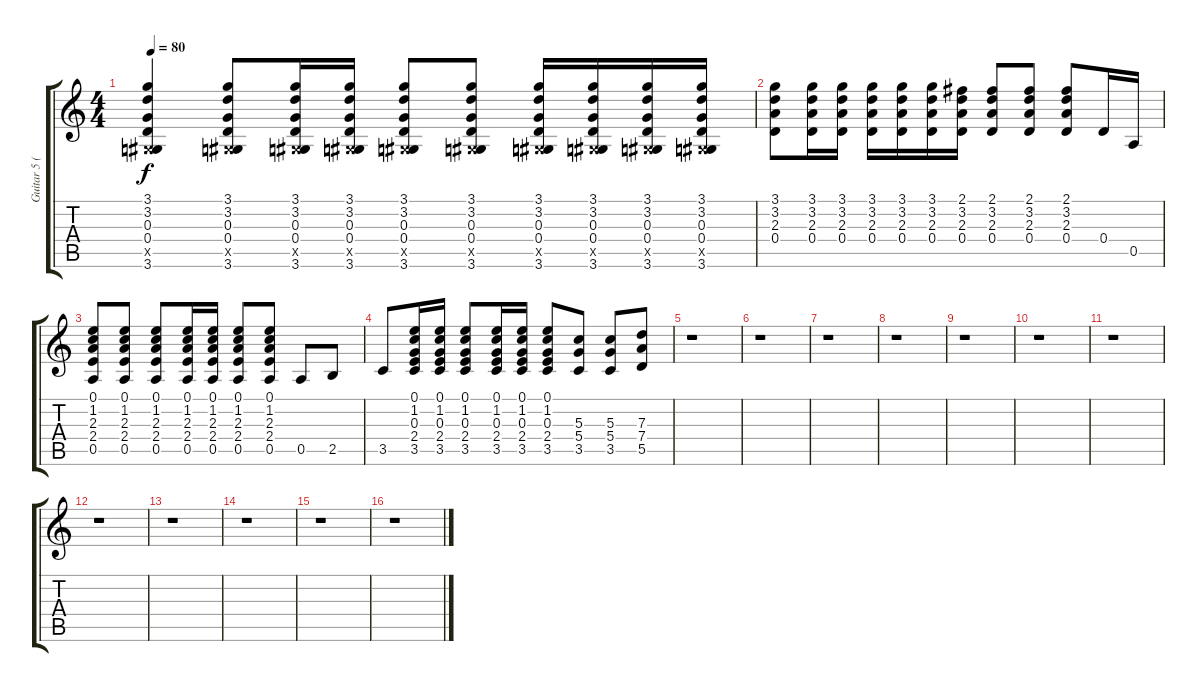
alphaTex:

\track ("Guitar 5 (Disto-Solo)" "Guitar 5 (") {instrument distortionguitar}
\staff {score tabs}
\tuning (E4 B3 G3 D3 A2 E2) {hide}
\ts (4 4)
\tempo 80
\clef g2
\ks c
(3.1 3.2 0.3 0.4 -1.5{x} 3.6).4{dy f} (3.1 3.2 0.3 0.4 -1.5{x} 3.6).8 (3.1 3.2 0.3 0.4 -1.5{x} 3.6).16 (3.1 3.2 0.3 0.4 -1.5{x} 3.6).16 (3.1 3.2 0.3 0.4 -1.5{x} 3.6).8 (3.1 3.2 0.3 0.4 -1.5{x} 3.6).8 (3.1 3.2 0.3 0.4 -1.5{x} 3.6).16 (3.1 3.2 0.3 0.4 -1.5{x} 3.6).16 (3.1 3.2 0.3 0.4 -1.5{x} 3.6).16 (3.1 3.2 0.3 0.4 -1.5{x} 3.6).16 |
(3.1 3.2 2.3 0.4).8 (3.1 3.2 2.3 0.4).16 (3.1 3.2 2.3 0.4).16 (3.1 3.2 2.3 0.4).16 (3.1 3.2 2.3 0.4).16 (3.1 3.2 2.3 0.4).16 (2.1 3.2 2.3 0.4).16 (2.1 3.2 2.3 0.4).8 (2.1 3.2 2.3 0.4).8 (2.1 3.2 2.3 0.4).8 0.4.16 0.5.16 |
(0.1 1.2 2.3 2.4 0.5).8 (0.1 1.2 2.3 2.4 0.5).8 (0.1 1.2 2.3 2.4 0.5).8 (0.1 1.2 2.3 2.4 0.5).16 (0.1 1.2 2.3 2.4 0.5).16 (0.1 1.2 2.3 2.4 0.5).8 (0.1 1.2 2.3 2.4 0.5).8 0.5.8 2.5.8 |
3.5.8 (0.1 1.2 0.3 2.4 3.5).16 (0.1 1.2 0.3 2.4 3.5).16 (0.1 1.2 0.3 2.4 3.5).8 (0.1 1.2 0.3 2.4 3.5).16 (0.1 1.2 0.3 2.4 3.5).16 (0.1 1.2 0.3 2.4 3.5).8 (5.3 5.4 3.5).8 (5.3 5.4 3.5).8 (7.3 7.4 5.5).8 |
r.1 |
r.1 |
r.1 |
r.1 |
r.1 |
r.1 |
r.1 |
r.1 |
r.1 |
r.1 |
r.1 |
r.1
